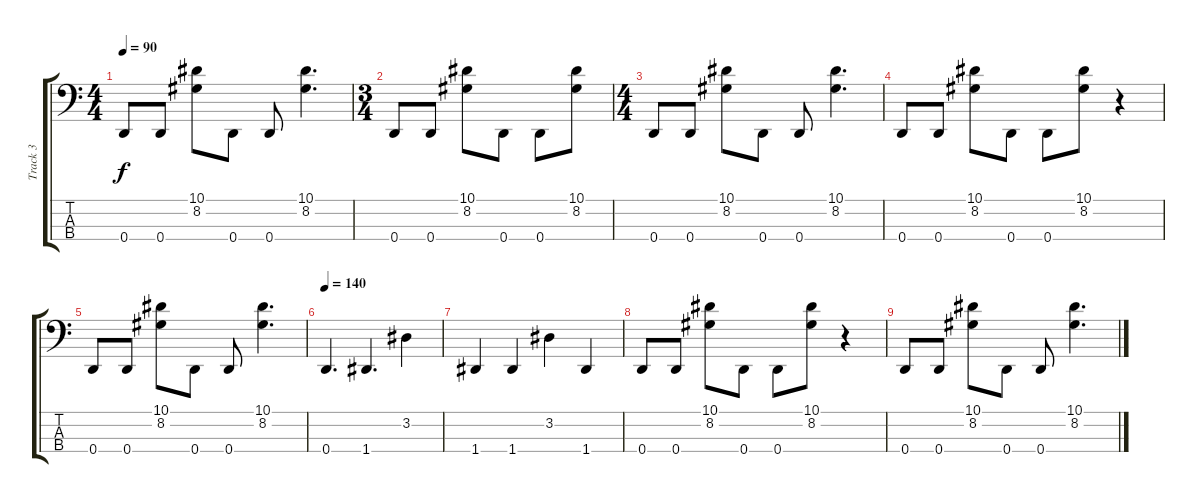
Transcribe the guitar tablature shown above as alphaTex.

\track ("Track 3" "Track 3") {instrument electricbasspick}
\staff {score tabs}
\tuning (F2 C2 G1 D1) {hide}
\ts (4 4)
\tempo 90
\clef f4
\ks c
0.4.8{dy f} 0.4.8 (10.1 8.2).8 0.4.8 0.4.8 (10.1 8.2).4{d} |
\ts (3 4)
0.4.8 0.4.8 (10.1 8.2).8 0.4.8 0.4.8 (10.1 8.2).8 |
\ts (4 4)
0.4.8 0.4.8 (10.1 8.2).8 0.4.8 0.4.8 (10.1 8.2).4{d} |
0.4.8 0.4.8 (10.1 8.2).8 0.4.8 0.4.8 (10.1 8.2).8 r.4 |
0.4.8 0.4.8 (10.1 8.2).8 0.4.8 0.4.8 (10.1 8.2).4{d} |
\tempo 140
0.4.4{d} 1.4.4{d} 3.2.4 |
1.4.4 1.4.4 3.2.4 1.4.4 |
0.4.8 0.4.8 (10.1 8.2).8 0.4.8 0.4.8 (10.1 8.2).8 r.4 |
0.4.8 0.4.8 (10.1 8.2).8 0.4.8 0.4.8 (10.1 8.2).4{d}
